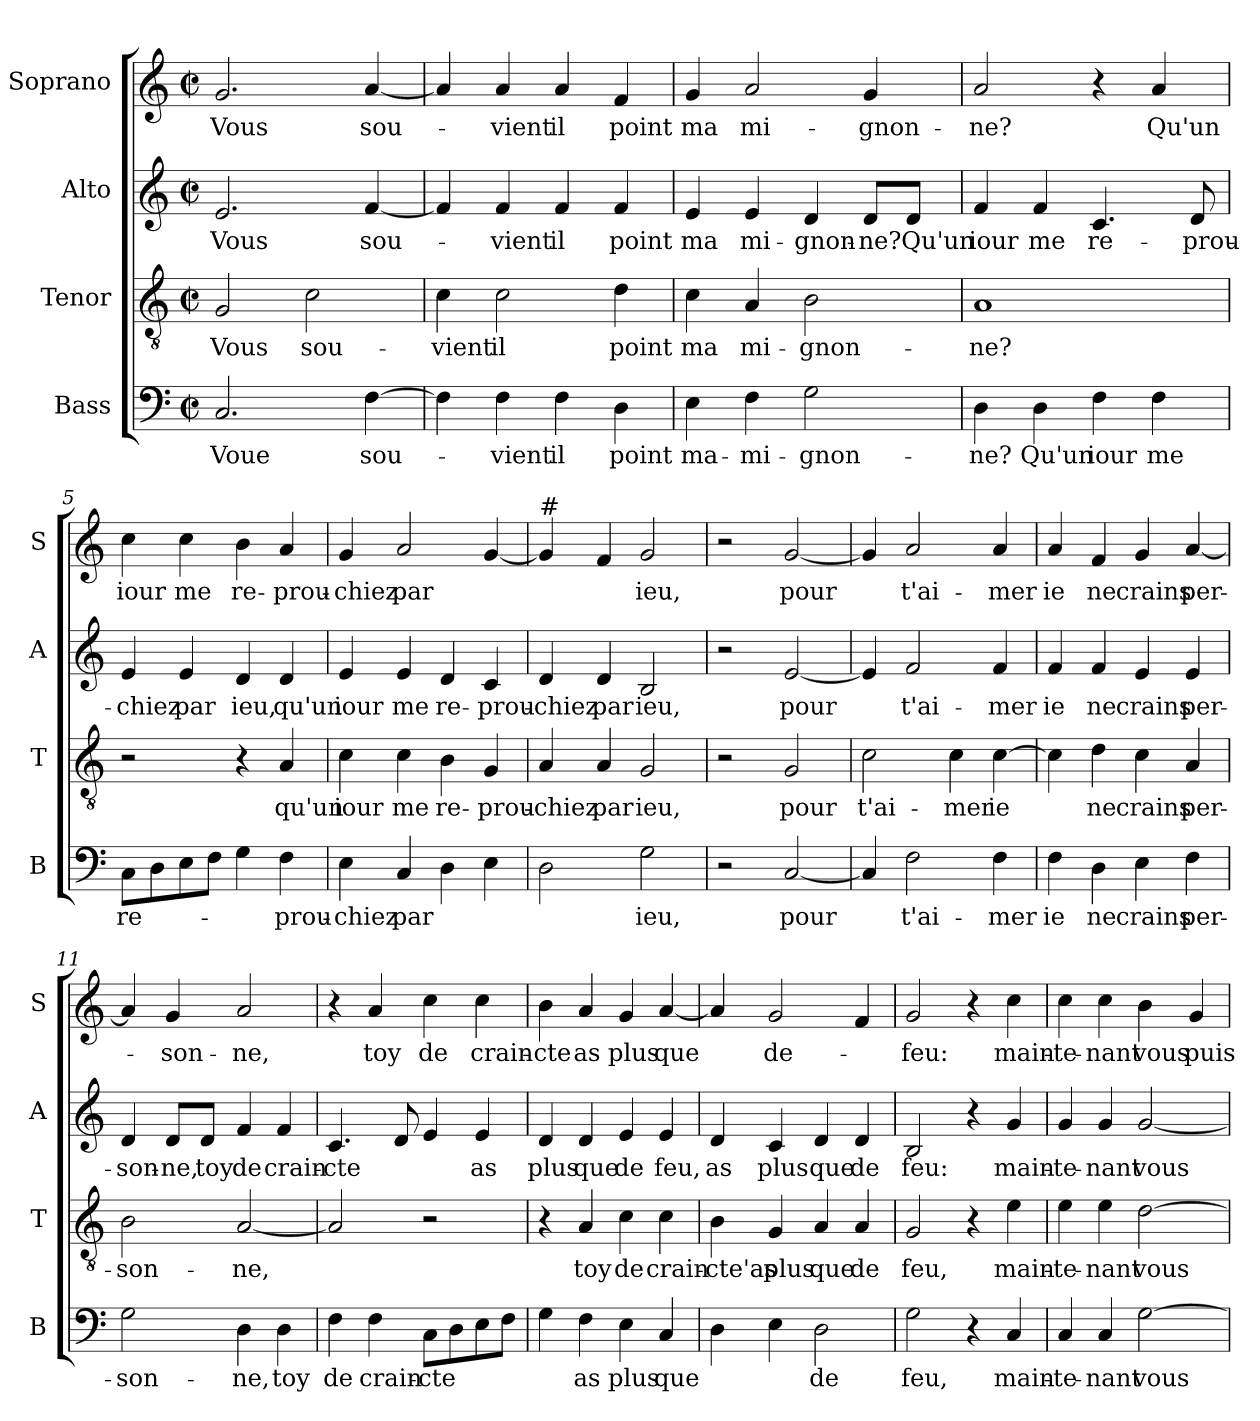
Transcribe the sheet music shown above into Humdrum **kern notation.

**kern	**text	**kern	**text	**kern	**text	**kern	**text
*part4	*part4	*part3	*part3	*part2	*part2	*part1	*part1
*staff4	*staff4	*staff3	*staff3	*staff2	*staff2	*staff1	*staff1
*I"Bass	*	*I"Tenor	*	*I"Alto	*	*I"Soprano	*
*I'B	*	*I'T	*	*I'A	*	*I'S	*
*clefF4	*	*clefGv2	*	*clefG2	*	*clefG2	*
*k[]	*	*k[]	*	*k[]	*	*k[]	*
*C:	*	*C:	*	*C:	*	*C:	*
*M2/2	*	*M2/2	*	*M2/2	*	*M2/2	*
*met(c|)	*	*met(c|)	*	*met(c|)	*	*met(c|)	*
=1	=1	=1	=1	=1	=1	=1	=1
!	!LO:LY:b	!	!LO:LY:b	!	!LO:LY:b	!	!LO:LY:b
2.C/	Voue	2G/	Vous	2.e/	Vous	2.g/	Vous
!	!	!	!LO:LY:b	!	!	!	!
.	.	2c\	sou-	.	.	.	.
!	!LO:LY:b	!	!	!	!LO:LY:b	!	!LO:LY:b
[4F\	sou-	.	.	[4f/	sou-	[4a/	sou-
=2	=2	=2	=2	=2	=2	=2	=2
!	!	!	!LO:LY:b	!	!	!	!
4F\]	.	4c\	-vient	4f/]	.	4a/]	.
!	!LO:LY:b	!	!LO:LY:b	!	!LO:LY:b	!	!LO:LY:b
4F\	-vient	2c\	il	4f/	-vient	4a/	-vient
!	!LO:LY:b	!	!	!	!LO:LY:b	!	!LO:LY:b
4F\	il	.	.	4f/	il	4a/	il
!	!LO:LY:b	!	!LO:LY:b	!	!LO:LY:b	!	!LO:LY:b
4D\	point	4d\	point	4f/	point	4f/	point
=3	=3	=3	=3	=3	=3	=3	=3
!	!LO:LY:b	!	!LO:LY:b	!	!LO:LY:b	!	!LO:LY:b
4E\	ma-	4c\	ma	4e/	ma	4g/	ma
!	!LO:LY:b	!	!LO:LY:b	!	!LO:LY:b	!	!LO:LY:b
4F\	-mi-	4A/	mi-	4e/	mi-	2a/	mi-
!	!LO:LY:b	!	!LO:LY:b	!	!LO:LY:b	!	!
2G\	-gnon-	2B\	-gnon-	4d/	-gnon-	.	.
!	!	!	!	!	!LO:LY:b	!	!LO:LY:b
.	.	.	.	8d/L	-ne?	4g/	-gnon-
!	!	!	!	!	!LO:LY:b	!	!
.	.	.	.	8d/J	Qu'un	.	.
=4	=4	=4	=4	=4	=4	=4	=4
!	!LO:LY:b	!	!LO:LY:b	!	!LO:LY:b	!	!LO:LY:b
4D\	-ne?	1A	-ne?	4f/	iour	2a/	-ne?
!	!LO:LY:b	!	!	!	!LO:LY:b	!	!
4D\	Qu'un	.	.	4f/	me	.	.
!	!LO:LY:b	!	!	!	!LO:LY:b	!	!
4F\	iour	.	.	4.c/	re-	4r	.
!	!LO:LY:b	!	!	!	!	!	!LO:LY:b
4F\	me	.	.	.	.	4a/	Qu'un
!	!	!	!	!	!LO:LY:b	!	!
.	.	.	.	8d/	-prou-	.	.
=5	=5	=5	=5	=5	=5	=5	=5
!	!LO:LY:b	!	!	!	!LO:LY:b	!	!LO:LY:b
8C\L	re-	2r	.	4e/	-chiez	4cc\	iour
8D\	.	.	.	.	.	.	.
!	!	!	!	!	!LO:LY:b	!	!LO:LY:b
8E\	.	.	.	4e/	par	4cc\	me
8F\J	.	.	.	.	.	.	.
!	!	!	!	!	!LO:LY:b	!	!LO:LY:b
4G\	.	4r	.	4d/	ieu,	4b\	re-
!	!LO:LY:b	!	!LO:LY:b	!	!LO:LY:b	!	!LO:LY:b
4F\	-prou-	4A/	qu'un	4d/	qu'un	4a/	-prou-
!!LO:LB:g=z
=6	=6	=6	=6	=6	=6	=6	=6
!	!LO:LY:b	!	!LO:LY:b	!	!LO:LY:b	!	!LO:LY:b
4E\	-chiez	4c\	iour	4e/	iour	4g/	-chiez
!	!LO:LY:b	!	!LO:LY:b	!	!LO:LY:b	!	!LO:LY:b
4C/	par	4c\	me	4e/	me	2a/	par
!	!	!	!LO:LY:b	!	!LO:LY:b	!	!
4D\	.	4B\	re-	4d/	re-	.	.
!	!	!	!LO:LY:b	!	!LO:LY:b	!	!
4E\	.	4G/	-prou-	4c/	-prou-	[4g/	.
=7	=7	=7	=7	=7	=7	=7	=7
!	!	!	!	!	!	!LO:TX:a:t=#	!
!	!	!	!LO:LY:b	!	!LO:LY:b	!	!
2D\	.	4A/	-chiez	4d/	-chiez	4g/]	.
!	!	!	!LO:LY:b	!	!LO:LY:b	!	!
.	.	4A/	par	4d/	par	4f/	.
!	!LO:LY:b	!	!LO:LY:b	!	!LO:LY:b	!	!LO:LY:b
2G\	ieu,	2G/	ieu,	2B/	ieu,	2g/	ieu,
=8	=8	=8	=8	=8	=8	=8	=8
2r	.	2r	.	2r	.	2r	.
!	!LO:LY:b	!	!LO:LY:b	!	!LO:LY:b	!	!LO:LY:b
[2C/	pour	2G/	pour	[2e/	pour	[2g/	pour
=9	=9	=9	=9	=9	=9	=9	=9
!	!	!	!LO:LY:b	!	!	!	!
4C/]	.	2c\	t'ai-	4e/]	.	4g/]	.
!	!LO:LY:b	!	!	!	!LO:LY:b	!	!LO:LY:b
2F\	t'ai-	.	.	2f/	t'ai-	2a/	t'ai-
!	!	!	!LO:LY:b	!	!	!	!
.	.	4c\	-mer	.	.	.	.
!	!LO:LY:b	!	!LO:LY:b	!	!LO:LY:b	!	!LO:LY:b
4F\	-mer	[4c\	ie	4f/	-mer	4a/	-mer
=10	=10	=10	=10	=10	=10	=10	=10
!	!LO:LY:b	!	!	!	!LO:LY:b	!	!LO:LY:b
4F\	ie	4c\]	.	4f/	ie	4a/	ie
!	!LO:LY:b	!	!LO:LY:b	!	!LO:LY:b	!	!LO:LY:b
4D\	ne	4d\	ne	4f/	ne	4f/	ne
!	!LO:LY:b	!	!LO:LY:b	!	!LO:LY:b	!	!LO:LY:b
4E\	crains	4c\	crains	4e/	crains	4g/	crains
!	!LO:LY:b	!	!LO:LY:b	!	!LO:LY:b	!	!LO:LY:b
4F\	per-	4A/	per-	4e/	per-	[4a/	per-
!!LO:PB:g=z
=11	=11	=11	=11	=11	=11	=11	=11
!	!LO:LY:b	!	!LO:LY:b	!	!LO:LY:b	!	!
2G\	-son-	2B\	-son-	4d/	-son-	4a/]	.
!	!	!	!	!	!LO:LY:b	!	!LO:LY:b
.	.	.	.	8d/L	-ne,	4g/	-son-
!	!	!	!	!	!LO:LY:b	!	!
.	.	.	.	8d/J	toy	.	.
!	!LO:LY:b	!	!LO:LY:b	!	!LO:LY:b	!	!LO:LY:b
4D\	-ne,	[2A/	-ne,	4f/	de	2a/	-ne,
!	!LO:LY:b	!	!	!	!LO:LY:b	!	!
4D\	toy	.	.	4f/	crain-	.	.
=12	=12	=12	=12	=12	=12	=12	=12
!	!LO:LY:b	!	!	!	!LO:LY:b	!	!
4F\	de	2A/]	.	4.c/	-cte	4r	.
!	!LO:LY:b	!	!	!	!	!	!LO:LY:b
4F\	crain-	.	.	.	.	4a/	toy
.	.	.	.	8d/	.	.	.
!	!LO:LY:b	!	!	!	!	!	!LO:LY:b
8C\L	-cte	2r	.	4e/	.	4cc\	de
8D\	.	.	.	.	.	.	.
!	!	!	!	!	!LO:LY:b	!	!LO:LY:b
8E\	.	.	.	4e/	as	4cc\	crain-
8F\J	.	.	.	.	.	.	.
=13	=13	=13	=13	=13	=13	=13	=13
!	!	!	!	!	!LO:LY:b	!	!LO:LY:b
4G\	.	4r	.	4d/	plus	4b\	-cte
!	!LO:LY:b	!	!LO:LY:b	!	!LO:LY:b	!	!LO:LY:b
4F\	as	4A/	toy	4d/	que	4a/	as
!	!LO:LY:b	!	!LO:LY:b	!	!LO:LY:b	!	!LO:LY:b
4E\	plus	4c\	de	4e/	de	4g/	plus
!	!LO:LY:b	!	!LO:LY:b	!	!LO:LY:b	!	!LO:LY:b
4C/	que	4c\	crain-	4e/	feu,	[4a/	que
=14	=14	=14	=14	=14	=14	=14	=14
!	!	!	!LO:LY:b	!	!LO:LY:b	!	!
4D\	.	4B\	-cte'as	4d/	as	4a/]	.
!	!	!	!LO:LY:b	!	!LO:LY:b	!	!LO:LY:b
4E\	.	4G/	plus	4c/	plus	2g/	de-
!	!LO:LY:b	!	!LO:LY:b	!	!LO:LY:b	!	!
2D\	de	4A/	que	4d/	que	.	.
!	!	!	!LO:LY:b	!	!LO:LY:b	!	!
.	.	4A/	de	4d/	de	4f/	.
=15	=15	=15	=15	=15	=15	=15	=15
!	!LO:LY:b	!	!LO:LY:b	!	!LO:LY:b	!	!LO:LY:b
2G\	feu,	2G/	feu,	2B/	feu:	2g/	-feu:
4r	.	4r	.	4r	.	4r	.
!	!LO:LY:b	!	!LO:LY:b	!	!LO:LY:b	!	!LO:LY:b
4C/	main-	4e\	main-	4g/	main-	4cc\	main-
!!LO:LB:g=z
=16	=16	=16	=16	=16	=16	=16	=16
!	!LO:LY:b	!	!LO:LY:b	!	!LO:LY:b	!	!LO:LY:b
4C/	-te-	4e\	-te-	4g/	-te-	4cc\	-te-
!	!LO:LY:b	!	!LO:LY:b	!	!LO:LY:b	!	!LO:LY:b
4C/	-nant	4e\	-nant	4g/	-nant	4cc\	-nant
!	!LO:LY:b	!	!LO:LY:b	!	!LO:LY:b	!	!LO:LY:b
[2G\	vous	[2d\	vous	[2g/	vous	4b\	vous
!	!	!	!	!	!	!	!LO:LY:b
.	.	.	.	.	.	4g/	puis
=	=	=	=	=	=	=	=
*-	*-	*-	*-	*-	*-	*-	*-
